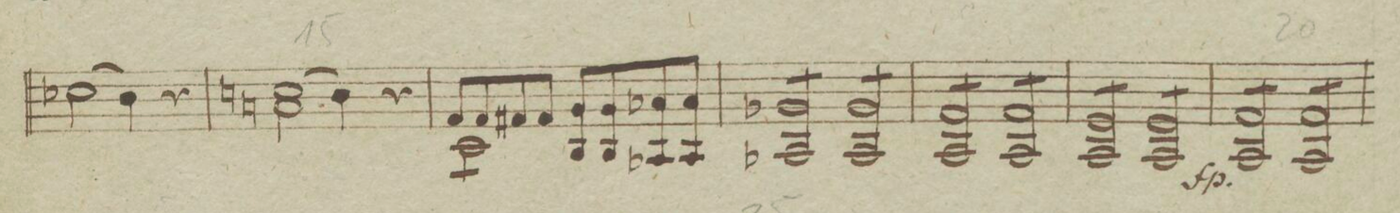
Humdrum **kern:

**kern	**dynam
*I"Violino Secondo.	*
*clefG2	*
*k[b-e-a-]	*
*met(c)	*
*M4/4	*
(2cc-X\	.
4b-\)	.
4r	.
=15	=15
(2an\ 2ccn	.
4b-\)	.
4r	.
=16	=16
*^	*
*	*tremolo	*
8f/L	8c\L	.
8f/	8c\	.
8f#X/	8c\	.
8f#/J	8c\J	.
*Xtremolo	*	*
8g/L 8B-\L	2ryy	.
8g/ 8B-\	.	.
8a-X/ 8A-X\	.	.
8a-/J 8A-\J	.	.
*v	*v	*
=17	=17
*tremolo	*
8A-X/L 8g-X	.
8A-/ 8g-	.
8A-/ 8g-	.
8A-/J 8g-	.
8A-/L 8g-	.
8A-/ 8g-	.
8A-/ 8g-	.
8A-/J 8g-	.
=18	=18
8A-/L 8f	.
8A-/ 8f	.
8A-/ 8f	.
8A-/J 8f	.
8A-/L 8f	.
8A-/ 8f	.
8A-/ 8f	.
8A-/J 8f	.
=19	=19
8A-/L 8e-	.
8A-/ 8e-	.
8A-/ 8e-	.
8A-/J 8e-	.
8A-/L 8e-	.
8A-/ 8e-	.
8A-/ 8e-	.
8A-/J 8e-	.
=20	=20
8A-/L 8f	fp
8A-/ 8f	.
8A-/ 8f	.
8A-/J 8f	.
8A-/L 8f	.
8A-/ 8f	.
8A-/ 8f	.
8A-/J 8f	.
=21	=21
*-	*-
